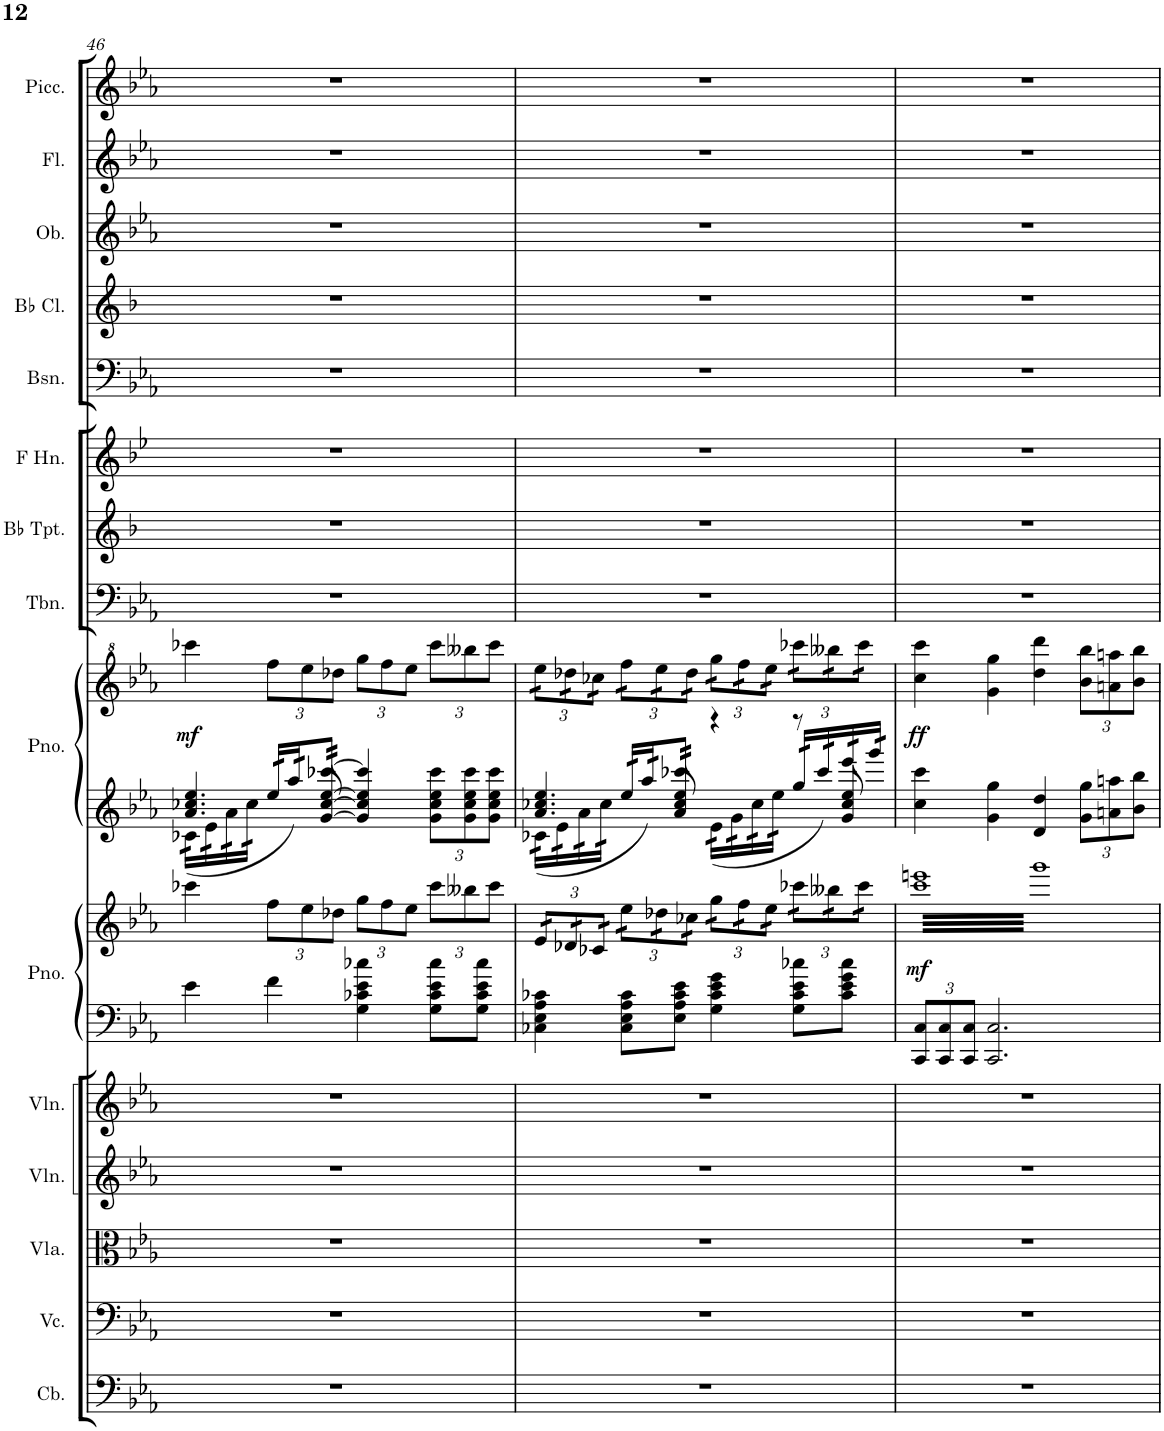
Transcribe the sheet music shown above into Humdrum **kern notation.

**kern	**kern	**kern	**kern	**kern	**kern	**kern	**dynam	**kern	**kern	**dynam	**kern	**kern	**kern	**kern	**kern	**kern	**kern	**kern
*part15	*part14	*part13	*part12	*part11	*part10	*part10	*part10	*part9	*part9	*part9	*part8	*part7	*part6	*part5	*part4	*part3	*part2	*part1
*staff17	*staff16	*staff15	*staff14	*staff13	*staff12	*staff11	*staff11/12	*staff10	*staff9	*staff9/10	*staff8	*staff7	*staff6	*staff5	*staff4	*staff3	*staff2	*staff1
*I"Contrabass	*I"Violoncello	*I"Viola	*I"Violin	*I"Violin	*I"Piano	*	*	*I"Piano	*	*	*I"Trombone	*I"Bb Trumpet	*I"Horn in F	*I"Bassoon	*I"Bb Clarinet	*I"Oboe	*I"Flute	*I"Piccolo
*I'Cb.	*I'Vc.	*I'Vla.	*I'Vln.	*I'Vln.	*I'Pno.	*	*	*I'Pno.	*	*	*I'Tbn.	*I'Bb Tpt.	*	*I'Bsn.	*I'Bb Cl.	*I'Ob.	*I'Fl.	*I'Picc.
!!LO:PB:g=z
*clefF4	*clefF4	*clefC3	*clefG2	*clefG2	*clefF4	*clefG2	*	*clefG2	*clefG^2	*	*clefF4	*clefG2	*clefG2	*clefF4	*clefG2	*clefG2	*clefG2	*clefG2
*Trd7c12	*	*Trd5c9	*Trd1c2	*Trd1c2	*	*	*	*	*	*	*	*Trd1c2	*Trd4c7	*	*Trd1c2	*	*	*Trd-7c-12
*k[b-e-a-]	*k[b-e-a-]	*k[b-e-a-]	*k[b-e-a-]	*k[b-e-a-]	*k[b-e-a-]	*k[b-e-a-]	*	*k[b-e-a-]	*k[b-e-a-]	*	*k[b-e-a-]	*k[b-]	*k[b-e-]	*k[b-e-a-]	*k[b-]	*k[b-e-a-]	*k[b-e-a-]	*k[b-e-a-]
*M4/4	*M4/4	*M4/4	*M4/4	*M4/4	*M4/4	*M4/4	*	*M4/4	*M4/4	*	*M4/4	*M4/4	*M4/4	*M4/4	*M4/4	*M4/4	*M4/4	*M4/4
=46	=46	=46	=46	=46	=46	=46	=46	=46	=46	=46	=46	=46	=46	=46	=46	=46	=46	=46
*	*	*	*	*	*	*	*	*^	*	*	*	*	*	*	*	*	*	*
!	!	!	!	!	!	!	!	!	!	!	!LO:DY:b	!	!	!	!	!	!	!	!
*	*	*	*	*	*	*	*	*tremolo	*	*	*	*	*	*	*	*	*	*	*
1r	1r	1r	1r	1r	4e-\	4ccc-X\	.	4.a-/ 4.cc-X/ 4.ee-/	32c-X\LLL	4cccc-X\	mf	1r	1r	1r	1r	1r	1r	1r	1r
.	.	.	.	.	.	.	.	.	32c-X\	.	.	.	.	.	.	.	.	.	.
.	.	.	.	.	.	.	.	.	32e-\	.	.	.	.	.	.	.	.	.	.
.	.	.	.	.	.	.	.	.	32e-\	.	.	.	.	.	.	.	.	.	.
.	.	.	.	.	.	.	.	.	32a-\	.	.	.	.	.	.	.	.	.	.
.	.	.	.	.	.	.	.	.	32a-\	.	.	.	.	.	.	.	.	.	.
.	.	.	.	.	.	.	.	.	32cc-\	.	.	.	.	.	.	.	.	.	.
.	.	.	.	.	.	.	.	.	32cc-\JJJ	.	.	.	.	.	.	.	.	.	.
*	*	*	*	*	*	*Xbrackettup	*	*	*	*Xbrackettup	*	*	*	*	*	*	*	*	*
.	.	.	.	.	4f\	12ff\L	.	.	32ee-/LLL	12fff\L	.	.	.	.	.	.	.	.	.
.	.	.	.	.	.	.	.	.	32ee-/	.	.	.	.	.	.	.	.	.	.
.	.	.	.	.	.	.	.	.	32aa-/	.	.	.	.	.	.	.	.	.	.
.	.	.	.	.	.	12ee-\	.	.	.	12eee-\	.	.	.	.	.	.	.	.	.
.	.	.	.	.	.	.	.	.	32aa-/JJJ	.	.	.	.	.	.	.	.	.	.
.	.	.	.	.	.	.	.	[8g/ [8cc-/ [8ee-/	[32ccc-X/	.	.	.	.	.	.	.	.	.	.
.	.	.	.	.	.	.	.	.	32ccc-X/	.	.	.	.	.	.	.	.	.	.
.	.	.	.	.	.	12dd-X\J	.	.	.	12ddd-X\J	.	.	.	.	.	.	.	.	.
.	.	.	.	.	.	.	.	.	32ccc-X/	.	.	.	.	.	.	.	.	.	.
.	.	.	.	.	.	.	.	.	32ccc-X/JJJ	.	.	.	.	.	.	.	.	.	.
*	*	*	*	*	*	*	*	*Xtremolo	*	*	*	*	*	*	*	*	*	*	*
.	.	.	.	.	4G\ 4c-X\ 4e-\ 4cc-X\	12gg\L	.	4g/] 4cc-/] 4ee-/]	4ccc-/]	12ggg\L	.	.	.	.	.	.	.	.	.
.	.	.	.	.	.	12ff\	.	.	.	12fff\	.	.	.	.	.	.	.	.	.
.	.	.	.	.	.	12ee-\J	.	.	.	12eee-\J	.	.	.	.	.	.	.	.	.
*	*	*	*	*	*	*	*	*Xbrackettup	*	*	*	*	*	*	*	*	*	*	*
.	.	.	.	.	8G\ 8c-\ 8e-\ 8cc-\L	12ccc-\L	.	12g\ 12cc-\ 12ee-\ 12ccc-\L	4ryy	12cccc-\L	.	.	.	.	.	.	.	.	.
.	.	.	.	.	.	12bb--X\	.	12g\ 12cc-\ 12ee-\ 12ccc-\	.	12bbb--X\	.	.	.	.	.	.	.	.	.
.	.	.	.	.	8G\ 8c-\ 8e-\ 8cc-\J	.	.	.	.	.	.	.	.	.	.	.	.	.	.
.	.	.	.	.	.	12ccc-\J	.	12g\ 12cc-\ 12ee-\ 12ccc-\J	.	12cccc-\J	.	.	.	.	.	.	.	.	.
=47	=47	=47	=47	=47	=47	=47	=47	=47	=47	=47	=47	=47	=47	=47	=47	=47	=47	=47	=47
*	*	*	*	*	*	*tremolo	*	*	*	*	*	*	*	*	*	*	*	*	*
*	*	*	*	*	*	*	*	*tremolo	*	*	*	*	*	*	*	*	*	*	*
*	*	*	*	*	*	*	*	*	*	*tremolo	*	*	*	*	*	*	*	*	*
1r	1r	1r	1r	1r	4C-X\ 4E-\ 4A-\ 4c-X\	24e-/LL	.	4.a-/ 4.cc-X/ 4.ee-/	32c-X\LLL	24eee-\LL	.	1r	1r	1r	1r	1r	1r	1r	1r
.	.	.	.	.	.	.	.	.	32c-X\	.	.	.	.	.	.	.	.	.	.
.	.	.	.	.	.	24e-/	.	.	.	24eee-\	.	.	.	.	.	.	.	.	.
.	.	.	.	.	.	.	.	.	32e-\	.	.	.	.	.	.	.	.	.	.
.	.	.	.	.	.	24d-X/	.	.	.	24ddd-X\	.	.	.	.	.	.	.	.	.
.	.	.	.	.	.	.	.	.	32e-\	.	.	.	.	.	.	.	.	.	.
.	.	.	.	.	.	24d-X/	.	.	32a-\	24ddd-X\	.	.	.	.	.	.	.	.	.
.	.	.	.	.	.	.	.	.	32a-\	.	.	.	.	.	.	.	.	.	.
.	.	.	.	.	.	24c-X/	.	.	.	24ccc-X\	.	.	.	.	.	.	.	.	.
.	.	.	.	.	.	.	.	.	32cc-\	.	.	.	.	.	.	.	.	.	.
.	.	.	.	.	.	24c-X/JJ	.	.	.	24ccc-X\JJ	.	.	.	.	.	.	.	.	.
.	.	.	.	.	.	.	.	.	32cc-\JJJ	.	.	.	.	.	.	.	.	.	.
.	.	.	.	.	8C-\ 8E-\ 8A-\ 8c-\L	24ee-\LL	.	.	32ee-/LLL	24fff\LL	.	.	.	.	.	.	.	.	.
.	.	.	.	.	.	.	.	.	32ee-/	.	.	.	.	.	.	.	.	.	.
.	.	.	.	.	.	24ee-\	.	.	.	24fff\	.	.	.	.	.	.	.	.	.
.	.	.	.	.	.	.	.	.	32aa-/	.	.	.	.	.	.	.	.	.	.
.	.	.	.	.	.	24dd-X\	.	.	.	24eee-\	.	.	.	.	.	.	.	.	.
.	.	.	.	.	.	.	.	.	32aa-/JJJ	.	.	.	.	.	.	.	.	.	.
.	.	.	.	.	8E-\ 8A-\ 8c-\ 8e-\J	24dd-X\	.	8a-/ 8cc-/ 8ee-/	32ccc-X/	24eee-\	.	.	.	.	.	.	.	.	.
.	.	.	.	.	.	.	.	.	32ccc-X/	.	.	.	.	.	.	.	.	.	.
.	.	.	.	.	.	24cc-X\	.	.	.	24ddd-\	.	.	.	.	.	.	.	.	.
.	.	.	.	.	.	.	.	.	32ccc-X/	.	.	.	.	.	.	.	.	.	.
.	.	.	.	.	.	24cc-X\JJ	.	.	.	24ddd-\JJ	.	.	.	.	.	.	.	.	.
.	.	.	.	.	.	.	.	.	32ccc-X/JJJ	.	.	.	.	.	.	.	.	.	.
.	.	.	.	.	4G\ 4c-\ 4e-\ 4g\	24gg\LL	.	4r	32e-\LLL	24ggg\LL	.	.	.	.	.	.	.	.	.
.	.	.	.	.	.	.	.	.	32e-\	.	.	.	.	.	.	.	.	.	.
.	.	.	.	.	.	24gg\	.	.	.	24ggg\	.	.	.	.	.	.	.	.	.
.	.	.	.	.	.	.	.	.	32g\	.	.	.	.	.	.	.	.	.	.
.	.	.	.	.	.	24ff\	.	.	.	24fff\	.	.	.	.	.	.	.	.	.
.	.	.	.	.	.	.	.	.	32g\	.	.	.	.	.	.	.	.	.	.
.	.	.	.	.	.	24ff\	.	.	32cc-\	24fff\	.	.	.	.	.	.	.	.	.
.	.	.	.	.	.	.	.	.	32cc-\	.	.	.	.	.	.	.	.	.	.
.	.	.	.	.	.	24ee-\	.	.	.	24eee-\	.	.	.	.	.	.	.	.	.
.	.	.	.	.	.	.	.	.	32ee-\	.	.	.	.	.	.	.	.	.	.
.	.	.	.	.	.	24ee-\JJ	.	.	.	24eee-\JJ	.	.	.	.	.	.	.	.	.
.	.	.	.	.	.	.	.	.	32ee-\JJJ	.	.	.	.	.	.	.	.	.	.
.	.	.	.	.	8G\ 8c-\ 8e-\ 8cc-X\L	24ccc-X\LL	.	8r	32gg/LLL	24cccc-X\LL	.	.	.	.	.	.	.	.	.
.	.	.	.	.	.	.	.	.	32gg/	.	.	.	.	.	.	.	.	.	.
.	.	.	.	.	.	24ccc-X\	.	.	.	24cccc-X\	.	.	.	.	.	.	.	.	.
.	.	.	.	.	.	.	.	.	32ccc-/	.	.	.	.	.	.	.	.	.	.
.	.	.	.	.	.	24bb--X\	.	.	.	24bbb--X\	.	.	.	.	.	.	.	.	.
.	.	.	.	.	.	.	.	.	32ccc-/	.	.	.	.	.	.	.	.	.	.
.	.	.	.	.	8c-\ 8e-\ 8g\ 8cc-\J	24bb--X\	.	8g/ 8cc-/ 8ee-/	32eee-/	24bbb--X\	.	.	.	.	.	.	.	.	.
.	.	.	.	.	.	.	.	.	32eee-/	.	.	.	.	.	.	.	.	.	.
.	.	.	.	.	.	24ccc-\	.	.	.	24cccc-\	.	.	.	.	.	.	.	.	.
.	.	.	.	.	.	.	.	.	32ggg/	.	.	.	.	.	.	.	.	.	.
.	.	.	.	.	.	24ccc-\JJ	.	.	.	24cccc-\JJ	.	.	.	.	.	.	.	.	.
*	*	*	*	*	*	*	*	*	*	*Xtremolo	*	*	*	*	*	*	*	*	*
.	.	.	.	.	.	.	.	.	32ggg/JJJ	.	.	.	.	.	.	.	.	.	.
*	*	*	*	*	*	*	*	*Xtremolo	*	*	*	*	*	*	*	*	*	*	*
*	*	*	*	*	*	*	*	*v	*v	*	*	*	*	*	*	*	*	*	*
=48	=48	=48	=48	=48	=48	=48	=48	=48	=48	=48	=48	=48	=48	=48	=48	=48	=48	=48
*	*	*	*	*	*Xbrackettup	*brackettup	*	*	*	*	*	*	*	*	*	*	*	*
*	*	*	*	*	*	*	*	*^	*	*	*	*	*	*	*	*	*	*
!	!	!	!	!	!	!	!LO:DY:b	!	!	!	!LO:DY:b	!	!	!	!	!	!	!	!
*	*	*	*	*	*	*	*	*v	*v	*	*	*	*	*	*	*	*	*	*
1r	1r	1r	1r	1r	12CC/ 12C/L	64ccc 64eeenLLLL	mf	4cc\ 4ccc\	4ccc\ 4cccc\	ff	1r	1r	1r	1r	1r	1r	1r	1r
.	.	.	.	.	.	64ggg	.	.	.	.	.	.	.	.	.	.	.	.
.	.	.	.	.	.	64ccc 64eeen	.	.	.	.	.	.	.	.	.	.	.	.
.	.	.	.	.	.	64ggg	.	.	.	.	.	.	.	.	.	.	.	.
.	.	.	.	.	.	64ccc 64eeen	.	.	.	.	.	.	.	.	.	.	.	.
.	.	.	.	.	.	64ggg	.	.	.	.	.	.	.	.	.	.	.	.
.	.	.	.	.	12CC/ 12C/	.	.	.	.	.	.	.	.	.	.	.	.	.
.	.	.	.	.	.	64ccc 64eeen	.	.	.	.	.	.	.	.	.	.	.	.
.	.	.	.	.	.	64ggg	.	.	.	.	.	.	.	.	.	.	.	.
.	.	.	.	.	.	64ccc 64eeen	.	.	.	.	.	.	.	.	.	.	.	.
.	.	.	.	.	.	64ggg	.	.	.	.	.	.	.	.	.	.	.	.
.	.	.	.	.	.	64ccc 64eeen	.	.	.	.	.	.	.	.	.	.	.	.
.	.	.	.	.	12CC/ 12C/J	.	.	.	.	.	.	.	.	.	.	.	.	.
.	.	.	.	.	.	64ggg	.	.	.	.	.	.	.	.	.	.	.	.
.	.	.	.	.	.	64ccc 64eeen	.	.	.	.	.	.	.	.	.	.	.	.
.	.	.	.	.	.	64ggg	.	.	.	.	.	.	.	.	.	.	.	.
.	.	.	.	.	.	64ccc 64eeen	.	.	.	.	.	.	.	.	.	.	.	.
.	.	.	.	.	.	64ggg	.	.	.	.	.	.	.	.	.	.	.	.
.	.	.	.	.	2.CC/ 2.C/	64ccc 64eeen	.	4g\ 4gg\	4gg\ 4ggg\	.	.	.	.	.	.	.	.	.
.	.	.	.	.	.	64ggg	.	.	.	.	.	.	.	.	.	.	.	.
.	.	.	.	.	.	64ccc 64eeen	.	.	.	.	.	.	.	.	.	.	.	.
.	.	.	.	.	.	64ggg	.	.	.	.	.	.	.	.	.	.	.	.
.	.	.	.	.	.	64ccc 64eeen	.	.	.	.	.	.	.	.	.	.	.	.
.	.	.	.	.	.	64ggg	.	.	.	.	.	.	.	.	.	.	.	.
.	.	.	.	.	.	64ccc 64eeen	.	.	.	.	.	.	.	.	.	.	.	.
.	.	.	.	.	.	64ggg	.	.	.	.	.	.	.	.	.	.	.	.
.	.	.	.	.	.	64ccc 64eeen	.	.	.	.	.	.	.	.	.	.	.	.
.	.	.	.	.	.	64ggg	.	.	.	.	.	.	.	.	.	.	.	.
.	.	.	.	.	.	64ccc 64eeen	.	.	.	.	.	.	.	.	.	.	.	.
.	.	.	.	.	.	64ggg	.	.	.	.	.	.	.	.	.	.	.	.
.	.	.	.	.	.	64ccc 64eeen	.	.	.	.	.	.	.	.	.	.	.	.
.	.	.	.	.	.	64ggg	.	.	.	.	.	.	.	.	.	.	.	.
.	.	.	.	.	.	64ccc 64eeen	.	.	.	.	.	.	.	.	.	.	.	.
.	.	.	.	.	.	64ggg	.	.	.	.	.	.	.	.	.	.	.	.
.	.	.	.	.	.	64ccc 64eeen	.	4d/ 4dd/	4ddd\ 4dddd\	.	.	.	.	.	.	.	.	.
.	.	.	.	.	.	64ggg	.	.	.	.	.	.	.	.	.	.	.	.
.	.	.	.	.	.	64ccc 64eeen	.	.	.	.	.	.	.	.	.	.	.	.
.	.	.	.	.	.	64ggg	.	.	.	.	.	.	.	.	.	.	.	.
.	.	.	.	.	.	64ccc 64eeen	.	.	.	.	.	.	.	.	.	.	.	.
.	.	.	.	.	.	64ggg	.	.	.	.	.	.	.	.	.	.	.	.
.	.	.	.	.	.	64ccc 64eeen	.	.	.	.	.	.	.	.	.	.	.	.
.	.	.	.	.	.	64ggg	.	.	.	.	.	.	.	.	.	.	.	.
.	.	.	.	.	.	64ccc 64eeen	.	.	.	.	.	.	.	.	.	.	.	.
.	.	.	.	.	.	64ggg	.	.	.	.	.	.	.	.	.	.	.	.
.	.	.	.	.	.	64ccc 64eeen	.	.	.	.	.	.	.	.	.	.	.	.
.	.	.	.	.	.	64ggg	.	.	.	.	.	.	.	.	.	.	.	.
.	.	.	.	.	.	64ccc 64eeen	.	.	.	.	.	.	.	.	.	.	.	.
.	.	.	.	.	.	64ggg	.	.	.	.	.	.	.	.	.	.	.	.
.	.	.	.	.	.	64ccc 64eeen	.	.	.	.	.	.	.	.	.	.	.	.
.	.	.	.	.	.	64ggg	.	.	.	.	.	.	.	.	.	.	.	.
.	.	.	.	.	.	64ccc 64eeen	.	12g\ 12gg\L	12bb-\ 12bbb-\L	.	.	.	.	.	.	.	.	.
.	.	.	.	.	.	64ggg	.	.	.	.	.	.	.	.	.	.	.	.
.	.	.	.	.	.	64ccc 64eeen	.	.	.	.	.	.	.	.	.	.	.	.
.	.	.	.	.	.	64ggg	.	.	.	.	.	.	.	.	.	.	.	.
.	.	.	.	.	.	64ccc 64eeen	.	.	.	.	.	.	.	.	.	.	.	.
.	.	.	.	.	.	64ggg	.	.	.	.	.	.	.	.	.	.	.	.
.	.	.	.	.	.	.	.	12an\ 12aan\	12aan\ 12aaan\	.	.	.	.	.	.	.	.	.
.	.	.	.	.	.	64ccc 64eeen	.	.	.	.	.	.	.	.	.	.	.	.
.	.	.	.	.	.	64ggg	.	.	.	.	.	.	.	.	.	.	.	.
.	.	.	.	.	.	64ccc 64eeen	.	.	.	.	.	.	.	.	.	.	.	.
.	.	.	.	.	.	64ggg	.	.	.	.	.	.	.	.	.	.	.	.
.	.	.	.	.	.	64ccc 64eeen	.	.	.	.	.	.	.	.	.	.	.	.
.	.	.	.	.	.	.	.	12b-\ 12bb-\J	12bb-\ 12bbb-\J	.	.	.	.	.	.	.	.	.
.	.	.	.	.	.	64ggg	.	.	.	.	.	.	.	.	.	.	.	.
.	.	.	.	.	.	64ccc 64eeen	.	.	.	.	.	.	.	.	.	.	.	.
.	.	.	.	.	.	64ggg	.	.	.	.	.	.	.	.	.	.	.	.
.	.	.	.	.	.	64ccc 64eeen	.	.	.	.	.	.	.	.	.	.	.	.
.	.	.	.	.	.	64gggJJJJ	.	.	.	.	.	.	.	.	.	.	.	.
*	*	*	*	*	*	*Xtremolo	*	*	*	*	*	*	*	*	*	*	*	*
.	.	.	.	.	.	.	.	.	.	.	.	.	.	.	.	.	.	.
.	.	.	.	.	.	.	.	.	.	.	.	.	.	.	.	.	.	.
.	.	.	.	.	.	.	.	.	.	.	.	.	.	.	.	.	.	.
.	.	.	.	.	.	.	.	.	.	.	.	.	.	.	.	.	.	.
.	.	.	.	.	.	.	.	.	.	.	.	.	.	.	.	.	.	.
.	.	.	.	.	.	.	.	.	.	.	.	.	.	.	.	.	.	.
.	.	.	.	.	.	.	.	.	.	.	.	.	.	.	.	.	.	.
.	.	.	.	.	.	.	.	.	.	.	.	.	.	.	.	.	.	.
.	.	.	.	.	.	.	.	.	.	.	.	.	.	.	.	.	.	.
.	.	.	.	.	.	.	.	.	.	.	.	.	.	.	.	.	.	.
.	.	.	.	.	.	.	.	.	.	.	.	.	.	.	.	.	.	.
.	.	.	.	.	.	.	.	.	.	.	.	.	.	.	.	.	.	.
.	.	.	.	.	.	.	.	.	.	.	.	.	.	.	.	.	.	.
.	.	.	.	.	.	.	.	.	.	.	.	.	.	.	.	.	.	.
.	.	.	.	.	.	.	.	.	.	.	.	.	.	.	.	.	.	.
.	.	.	.	.	.	.	.	.	.	.	.	.	.	.	.	.	.	.
.	.	.	.	.	.	.	.	.	.	.	.	.	.	.	.	.	.	.
.	.	.	.	.	.	.	.	.	.	.	.	.	.	.	.	.	.	.
.	.	.	.	.	.	.	.	.	.	.	.	.	.	.	.	.	.	.
.	.	.	.	.	.	.	.	.	.	.	.	.	.	.	.	.	.	.
.	.	.	.	.	.	.	.	.	.	.	.	.	.	.	.	.	.	.
.	.	.	.	.	.	.	.	.	.	.	.	.	.	.	.	.	.	.
.	.	.	.	.	.	.	.	.	.	.	.	.	.	.	.	.	.	.
.	.	.	.	.	.	.	.	.	.	.	.	.	.	.	.	.	.	.
.	.	.	.	.	.	.	.	.	.	.	.	.	.	.	.	.	.	.
.	.	.	.	.	.	.	.	.	.	.	.	.	.	.	.	.	.	.
.	.	.	.	.	.	.	.	.	.	.	.	.	.	.	.	.	.	.
.	.	.	.	.	.	.	.	.	.	.	.	.	.	.	.	.	.	.
.	.	.	.	.	.	.	.	.	.	.	.	.	.	.	.	.	.	.
.	.	.	.	.	.	.	.	.	.	.	.	.	.	.	.	.	.	.
.	.	.	.	.	.	.	.	.	.	.	.	.	.	.	.	.	.	.
.	.	.	.	.	.	.	.	.	.	.	.	.	.	.	.	.	.	.
=	=	=	=	=	=	=	=	=	=	=	=	=	=	=	=	=	=	=
*-	*-	*-	*-	*-	*-	*-	*-	*-	*-	*-	*-	*-	*-	*-	*-	*-	*-	*-
